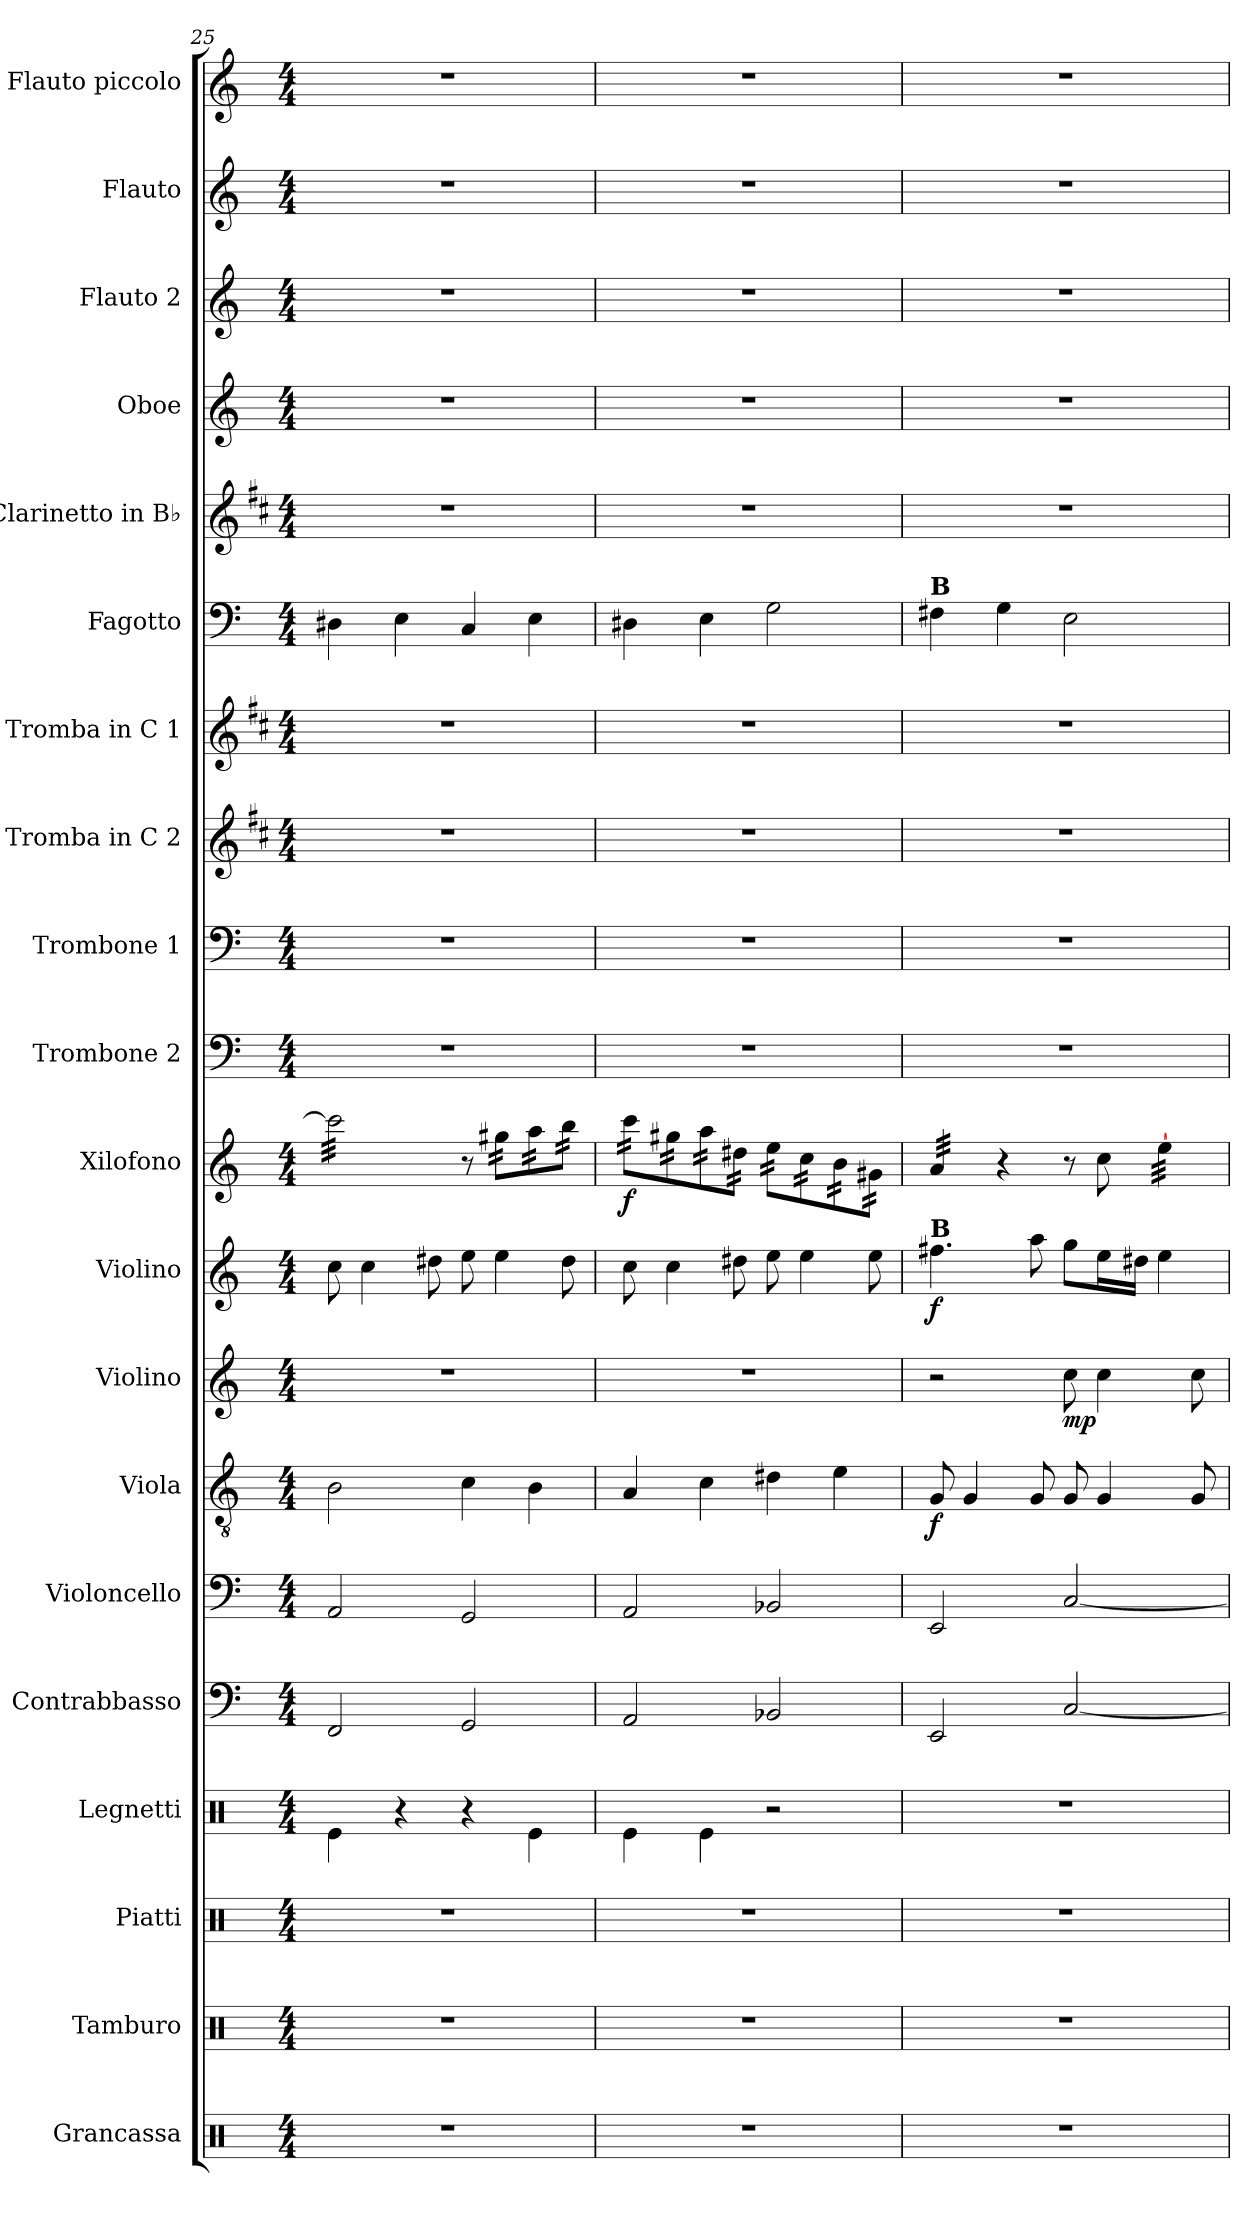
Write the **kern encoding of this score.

**kern	**kern	**kern	**kern	**kern	**kern	**kern	**dynam	**kern	**dynam	**kern	**dynam	**kern	**dynam	**kern	**kern	**kern	**kern	**kern	**kern	**kern	**kern	**kern	**kern
*part20	*part19	*part18	*part17	*part16	*part15	*part14	*part14	*part13	*part13	*part12	*part12	*part11	*part11	*part10	*part9	*part8	*part7	*part6	*part5	*part4	*part3	*part2	*part1
*staff20	*staff19	*staff18	*staff17	*staff16	*staff15	*staff14	*staff14	*staff13	*staff13	*staff12	*staff12	*staff11	*staff11	*staff10	*staff9	*staff8	*staff7	*staff6	*staff5	*staff4	*staff3	*staff2	*staff1
*I"Grancassa	*I"Tamburo	*I"Piatti	*I"Legnetti	*I"Contrabbasso	*I"Violoncello	*I"Viola	*	*I"Violino	*	*I"Violino	*	*I"Xilofono	*	*I"Trombone 2	*I"Trombone 1	*I"Tromba in C 2	*I"Tromba in C 1	*I"Fagotto	*I"Clarinetto in B♭	*I"Oboe	*I"Flauto 2	*I"Flauto	*I"Flauto piccolo
*I'Gr.	*I'Tamb.	*I'P-tti	*I'L-tti	*I'C-b.	*I'V-c.	*I'V-la	*	*I'V-no	*	*I'V-no	*	*I'Xil.	*	*I'Tr-ne 2	*I'Tr-ne 1	*I'Tr-ba in C 2	*I'Tr-ba in C 1	*I'Fag.	*I'Cl. in B♭	*I'Ob.	*I'Fl. 2	*I'Fl.	*I'Fl. picc.
!!LO:PB:g=z
*clefX	*clefX	*clefX	*clefX	*clefF4	*clefF4	*clefGv2	*	*clefG2	*	*clefG2	*	*clefG2	*	*clefF4	*clefF4	*clefG2	*clefG2	*clefF4	*clefG2	*clefG2	*clefG2	*clefG2	*clefG2
*	*	*	*	*ITrd7c12	*	*	*	*	*	*	*	*ITrd-7c-12	*	*	*	*ITrd1c2	*ITrd1c2	*	*ITrd1c2	*	*	*	*ITrd-7c-12
*k[]	*k[]	*k[]	*k[]	*k[]	*k[]	*k[]	*	*k[]	*	*k[]	*	*k[]	*	*k[]	*k[]	*k[]	*k[]	*k[]	*k[]	*k[]	*k[]	*k[]	*k[]
*M4/4	*M4/4	*M4/4	*M4/4	*M4/4	*M4/4	*M4/4	*	*M4/4	*	*M4/4	*	*M4/4	*	*M4/4	*M4/4	*M4/4	*M4/4	*M4/4	*M4/4	*M4/4	*M4/4	*M4/4	*M4/4
=25	=25	=25	=25	=25	=25	=25	=25	=25	=25	=25	=25	=25	=25	=25	=25	=25	=25	=25	=25	=25	=25	=25	=25
*	*	*	*	*	*	*	*	*	*	*	*	*tremolo	*	*	*	*	*	*	*	*	*	*	*
1r	1r	1r	4Re\	2FFF/	2AA/	2B\	.	1r	.	8cc\	.	32cccc\]LLL	.	1r	1r	1r	1r	4D#X\	1r	1r	1r	1r	1r
.	.	.	.	.	.	.	.	.	.	.	.	32cccc\	.	.	.	.	.	.	.	.	.	.	.
.	.	.	.	.	.	.	.	.	.	.	.	32cccc\	.	.	.	.	.	.	.	.	.	.	.
.	.	.	.	.	.	.	.	.	.	.	.	32cccc\	.	.	.	.	.	.	.	.	.	.	.
.	.	.	.	.	.	.	.	.	.	4cc\	.	32cccc\	.	.	.	.	.	.	.	.	.	.	.
.	.	.	.	.	.	.	.	.	.	.	.	32cccc\	.	.	.	.	.	.	.	.	.	.	.
.	.	.	.	.	.	.	.	.	.	.	.	32cccc\	.	.	.	.	.	.	.	.	.	.	.
.	.	.	.	.	.	.	.	.	.	.	.	32cccc\	.	.	.	.	.	.	.	.	.	.	.
.	.	.	4r	.	.	.	.	.	.	.	.	32cccc\	.	.	.	.	.	4E\	.	.	.	.	.
.	.	.	.	.	.	.	.	.	.	.	.	32cccc\	.	.	.	.	.	.	.	.	.	.	.
.	.	.	.	.	.	.	.	.	.	.	.	32cccc\	.	.	.	.	.	.	.	.	.	.	.
.	.	.	.	.	.	.	.	.	.	.	.	32cccc\	.	.	.	.	.	.	.	.	.	.	.
.	.	.	.	.	.	.	.	.	.	8dd#X\	.	32cccc\	.	.	.	.	.	.	.	.	.	.	.
.	.	.	.	.	.	.	.	.	.	.	.	32cccc\	.	.	.	.	.	.	.	.	.	.	.
.	.	.	.	.	.	.	.	.	.	.	.	32cccc\	.	.	.	.	.	.	.	.	.	.	.
.	.	.	.	.	.	.	.	.	.	.	.	32cccc\JJJ	.	.	.	.	.	.	.	.	.	.	.
.	.	.	4r	2GGG/	2GG/	4c\	.	.	.	8ee\	.	8r	.	.	.	.	.	4C/	.	.	.	.	.
.	.	.	.	.	.	.	.	.	.	4ee\	.	32ggg#X\LLL	.	.	.	.	.	.	.	.	.	.	.
.	.	.	.	.	.	.	.	.	.	.	.	32ggg#X\	.	.	.	.	.	.	.	.	.	.	.
.	.	.	.	.	.	.	.	.	.	.	.	32ggg#X\	.	.	.	.	.	.	.	.	.	.	.
.	.	.	.	.	.	.	.	.	.	.	.	32ggg#X\	.	.	.	.	.	.	.	.	.	.	.
.	.	.	4Re\	.	.	4B\	.	.	.	.	.	32aaa\	.	.	.	.	.	4E\	.	.	.	.	.
.	.	.	.	.	.	.	.	.	.	.	.	32aaa\	.	.	.	.	.	.	.	.	.	.	.
.	.	.	.	.	.	.	.	.	.	.	.	32aaa\	.	.	.	.	.	.	.	.	.	.	.
.	.	.	.	.	.	.	.	.	.	.	.	32aaa\	.	.	.	.	.	.	.	.	.	.	.
.	.	.	.	.	.	.	.	.	.	8dd#\	.	32bbb\	.	.	.	.	.	.	.	.	.	.	.
.	.	.	.	.	.	.	.	.	.	.	.	32bbb\	.	.	.	.	.	.	.	.	.	.	.
.	.	.	.	.	.	.	.	.	.	.	.	32bbb\	.	.	.	.	.	.	.	.	.	.	.
.	.	.	.	.	.	.	.	.	.	.	.	32bbb\JJJ	.	.	.	.	.	.	.	.	.	.	.
=26	=26	=26	=26	=26	=26	=26	=26	=26	=26	=26	=26	=26	=26	=26	=26	=26	=26	=26	=26	=26	=26	=26	=26
!	!	!	!	!	!	!	!	!	!	!	!	!	!LO:DY:b	!	!	!	!	!	!	!	!	!	!
1r	1r	1r	4Re\	2AAA/	2AA/	4A/	.	1r	.	8cc\	.	32cccc\LLL	f	1r	1r	1r	1r	4D#X\	1r	1r	1r	1r	1r
.	.	.	.	.	.	.	.	.	.	.	.	32cccc\	.	.	.	.	.	.	.	.	.	.	.
.	.	.	.	.	.	.	.	.	.	.	.	32cccc\	.	.	.	.	.	.	.	.	.	.	.
.	.	.	.	.	.	.	.	.	.	.	.	32cccc\	.	.	.	.	.	.	.	.	.	.	.
.	.	.	.	.	.	.	.	.	.	4cc\	.	32ggg#X\	.	.	.	.	.	.	.	.	.	.	.
.	.	.	.	.	.	.	.	.	.	.	.	32ggg#X\	.	.	.	.	.	.	.	.	.	.	.
.	.	.	.	.	.	.	.	.	.	.	.	32ggg#X\	.	.	.	.	.	.	.	.	.	.	.
.	.	.	.	.	.	.	.	.	.	.	.	32ggg#X\	.	.	.	.	.	.	.	.	.	.	.
.	.	.	4Re\	.	.	4c\	.	.	.	.	.	32aaa\	.	.	.	.	.	4E\	.	.	.	.	.
.	.	.	.	.	.	.	.	.	.	.	.	32aaa\	.	.	.	.	.	.	.	.	.	.	.
.	.	.	.	.	.	.	.	.	.	.	.	32aaa\	.	.	.	.	.	.	.	.	.	.	.
.	.	.	.	.	.	.	.	.	.	.	.	32aaa\	.	.	.	.	.	.	.	.	.	.	.
.	.	.	.	.	.	.	.	.	.	8dd#X\	.	32ddd#X\	.	.	.	.	.	.	.	.	.	.	.
.	.	.	.	.	.	.	.	.	.	.	.	32ddd#X\	.	.	.	.	.	.	.	.	.	.	.
.	.	.	.	.	.	.	.	.	.	.	.	32ddd#X\	.	.	.	.	.	.	.	.	.	.	.
.	.	.	.	.	.	.	.	.	.	.	.	32ddd#X\JJJ	.	.	.	.	.	.	.	.	.	.	.
.	.	.	2r	2BBB-X/	2BB-X/	4d#X\	.	.	.	8ee\	.	32eee\LLL	.	.	.	.	.	2G\	.	.	.	.	.
.	.	.	.	.	.	.	.	.	.	.	.	32eee\	.	.	.	.	.	.	.	.	.	.	.
.	.	.	.	.	.	.	.	.	.	.	.	32eee\	.	.	.	.	.	.	.	.	.	.	.
.	.	.	.	.	.	.	.	.	.	.	.	32eee\	.	.	.	.	.	.	.	.	.	.	.
.	.	.	.	.	.	.	.	.	.	4ee\	.	32ccc\	.	.	.	.	.	.	.	.	.	.	.
.	.	.	.	.	.	.	.	.	.	.	.	32ccc\	.	.	.	.	.	.	.	.	.	.	.
.	.	.	.	.	.	.	.	.	.	.	.	32ccc\	.	.	.	.	.	.	.	.	.	.	.
.	.	.	.	.	.	.	.	.	.	.	.	32ccc\	.	.	.	.	.	.	.	.	.	.	.
.	.	.	.	.	.	4e\	.	.	.	.	.	32bb\	.	.	.	.	.	.	.	.	.	.	.
.	.	.	.	.	.	.	.	.	.	.	.	32bb\	.	.	.	.	.	.	.	.	.	.	.
.	.	.	.	.	.	.	.	.	.	.	.	32bb\	.	.	.	.	.	.	.	.	.	.	.
.	.	.	.	.	.	.	.	.	.	.	.	32bb\	.	.	.	.	.	.	.	.	.	.	.
.	.	.	.	.	.	.	.	.	.	8ee\	.	32gg#X\	.	.	.	.	.	.	.	.	.	.	.
.	.	.	.	.	.	.	.	.	.	.	.	32gg#X\	.	.	.	.	.	.	.	.	.	.	.
.	.	.	.	.	.	.	.	.	.	.	.	32gg#X\	.	.	.	.	.	.	.	.	.	.	.
.	.	.	.	.	.	.	.	.	.	.	.	32gg#X\JJJ	.	.	.	.	.	.	.	.	.	.	.
=27	=27	=27	=27	=27	=27	=27	=27	=27	=27	=27	=27	=27	=27	=27	=27	=27	=27	=27	=27	=27	=27	=27	=27
!	!	!	!	!	!	!	!	!	!	!	!	!	!	!	!	!	!	!LO:TX:a:B:t=B	!	!	!	!	!
!	!	!	!	!	!	!	!	!	!	!LO:TX:a:B:t=B	!	!	!	!	!	!	!	!	!	!	!	!	!
!	!	!	!	!	!	!	!LO:DY:b	!	!	!	!LO:DY:b	!	!	!	!	!	!	!	!	!	!	!	!
1r	1r	1r	1r	2EEE/	2EE/	8G/	f	2r	.	4.ff#X\	f	32aa/LLL	.	1r	1r	1r	1r	4F#X\	1r	1r	1r	1r	1r
.	.	.	.	.	.	.	.	.	.	.	.	32aa/	.	.	.	.	.	.	.	.	.	.	.
.	.	.	.	.	.	.	.	.	.	.	.	32aa/	.	.	.	.	.	.	.	.	.	.	.
.	.	.	.	.	.	.	.	.	.	.	.	32aa/	.	.	.	.	.	.	.	.	.	.	.
.	.	.	.	.	.	4G/	.	.	.	.	.	32aa/	.	.	.	.	.	.	.	.	.	.	.
.	.	.	.	.	.	.	.	.	.	.	.	32aa/	.	.	.	.	.	.	.	.	.	.	.
.	.	.	.	.	.	.	.	.	.	.	.	32aa/	.	.	.	.	.	.	.	.	.	.	.
.	.	.	.	.	.	.	.	.	.	.	.	32aa/JJJ	.	.	.	.	.	.	.	.	.	.	.
*	*	*	*	*	*	*	*	*	*	*	*	*Xtremolo	*	*	*	*	*	*	*	*	*	*	*
.	.	.	.	.	.	.	.	.	.	.	.	4r	.	.	.	.	.	4G\	.	.	.	.	.
.	.	.	.	.	.	8G/	.	.	.	8aa\	.	.	.	.	.	.	.	.	.	.	.	.	.
!	!	!	!	!	!	!	!	!	!LO:DY:b	!	!	!	!	!	!	!	!	!	!	!	!	!	!
.	.	.	.	[2CC/	[2C/	8G/	.	8cc\	mp	8gg\L	.	8r	.	.	.	.	.	2E\	.	.	.	.	.
.	.	.	.	.	.	4G/	.	4cc\	.	16ee\L	.	8ccc\	.	.	.	.	.	.	.	.	.	.	.
.	.	.	.	.	.	.	.	.	.	16dd#X\JJ	.	.	.	.	.	.	.	.	.	.	.	.	.
*	*	*	*	*	*	*	*	*	*	*	*	*tremolo	*	*	*	*	*	*	*	*	*	*	*
.	.	.	.	.	.	.	.	.	.	4ee\	.	[32eee\LLL	.	.	.	.	.	.	.	.	.	.	.
.	.	.	.	.	.	.	.	.	.	.	.	32eee\	.	.	.	.	.	.	.	.	.	.	.
.	.	.	.	.	.	.	.	.	.	.	.	32eee\	.	.	.	.	.	.	.	.	.	.	.
.	.	.	.	.	.	.	.	.	.	.	.	32eee\	.	.	.	.	.	.	.	.	.	.	.
.	.	.	.	.	.	8G/	.	8cc\	.	.	.	32eee\	.	.	.	.	.	.	.	.	.	.	.
.	.	.	.	.	.	.	.	.	.	.	.	32eee\	.	.	.	.	.	.	.	.	.	.	.
.	.	.	.	.	.	.	.	.	.	.	.	32eee\	.	.	.	.	.	.	.	.	.	.	.
.	.	.	.	.	.	.	.	.	.	.	.	32eee\JJJ	.	.	.	.	.	.	.	.	.	.	.
*	*	*	*	*	*	*	*	*	*	*	*	*Xtremolo	*	*	*	*	*	*	*	*	*	*	*
=	=	=	=	=	=	=	=	=	=	=	=	=	=	=	=	=	=	=	=	=	=	=	=
*-	*-	*-	*-	*-	*-	*-	*-	*-	*-	*-	*-	*-	*-	*-	*-	*-	*-	*-	*-	*-	*-	*-	*-
